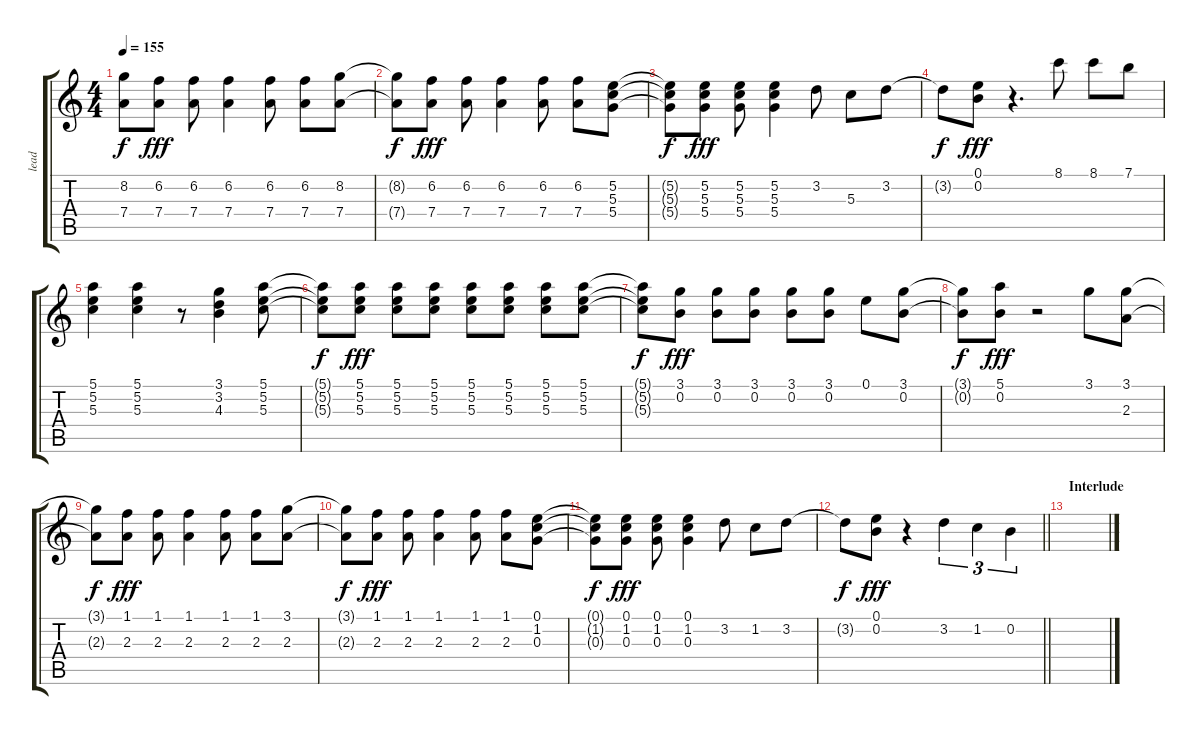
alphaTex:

\track ("lead" "lead") {instrument distortionguitar}
\staff {score tabs}
\tuning (E4 B3 G3 D3 A2 E2) {hide}
\ts (4 4)
\tempo 155
\clef g2
\ks c
(8.2{t} 7.4{t}).8{dy f} (6.2 7.4).8{dy fff} (6.2 7.4).8 (6.2 7.4).4 (6.2 7.4).8 (6.2 7.4).8 (8.2 7.4).8 |
(8.2{t} 7.4{t}).8{dy f} (6.2 7.4).8{dy fff} (6.2 7.4).8 (6.2 7.4).4 (6.2 7.4).8 (6.2 7.4).8 (5.2 5.3 5.4).8 |
(5.2{t} 5.3{t} 5.4{t}).8{dy f} (5.2 5.3 5.4).8{dy fff} (5.2 5.3 5.4).8 (5.2 5.3 5.4).4 3.2.8 5.3.8 3.2.8 |
3.2{t}.8{dy f} (0.1 0.2).8{dy fff} r.4{d} 8.1.8 8.1.8 7.1.8 |
(5.1 5.2 5.3).4 (5.1 5.2 5.3).4 r.8 (3.1 3.2 4.3).4 (5.1 5.2 5.3).8 |
(5.1{t} 5.2{t} 5.3{t}).8{dy f} (5.1 5.2 5.3).8{dy fff} (5.1 5.2 5.3).8 (5.1 5.2 5.3).8 (5.1 5.2 5.3).8 (5.1 5.2 5.3).8 (5.1 5.2 5.3).8 (5.1 5.2 5.3).8 |
(5.1{t} 5.2{t} 5.3{t}).8{dy f} (3.1 0.2).8{dy fff} (3.1 0.2).8 (3.1 0.2).8 (3.1 0.2).8 (3.1 0.2).8 0.1.8 (3.1 0.2).8 |
(3.1{t} 0.2{t}).8{dy f} (5.1 0.2).8{dy fff} r.2 3.1.8 (3.1 2.3).8 |
(3.1{t} 2.3{t}).8{dy f} (1.1 2.3).8{dy fff} (1.1 2.3).8 (1.1 2.3).4 (1.1 2.3).8 (1.1 2.3).8 (3.1 2.3).8 |
(3.1{t} 2.3{t}).8{dy f} (1.1 2.3).8{dy fff} (1.1 2.3).8 (1.1 2.3).4 (1.1 2.3).8 (1.1 2.3).8 (0.1 1.2 0.3).8 |
(0.1{t} 1.2{t} 0.3{t}).8{dy f} (0.1 1.2 0.3).8{dy fff} (0.1 1.2 0.3).8 (0.1 1.2 0.3).4 3.2.8 1.2.8 3.2.8 |
\barLineRight lightlight
3.2{t}.8{dy f} (0.1 0.2).8{dy fff} r.4 3.2.4{tu (3 2)} 1.2.4{tu (3 2)} 0.2.4{tu (3 2)} |
\section ("" "Interlude")
